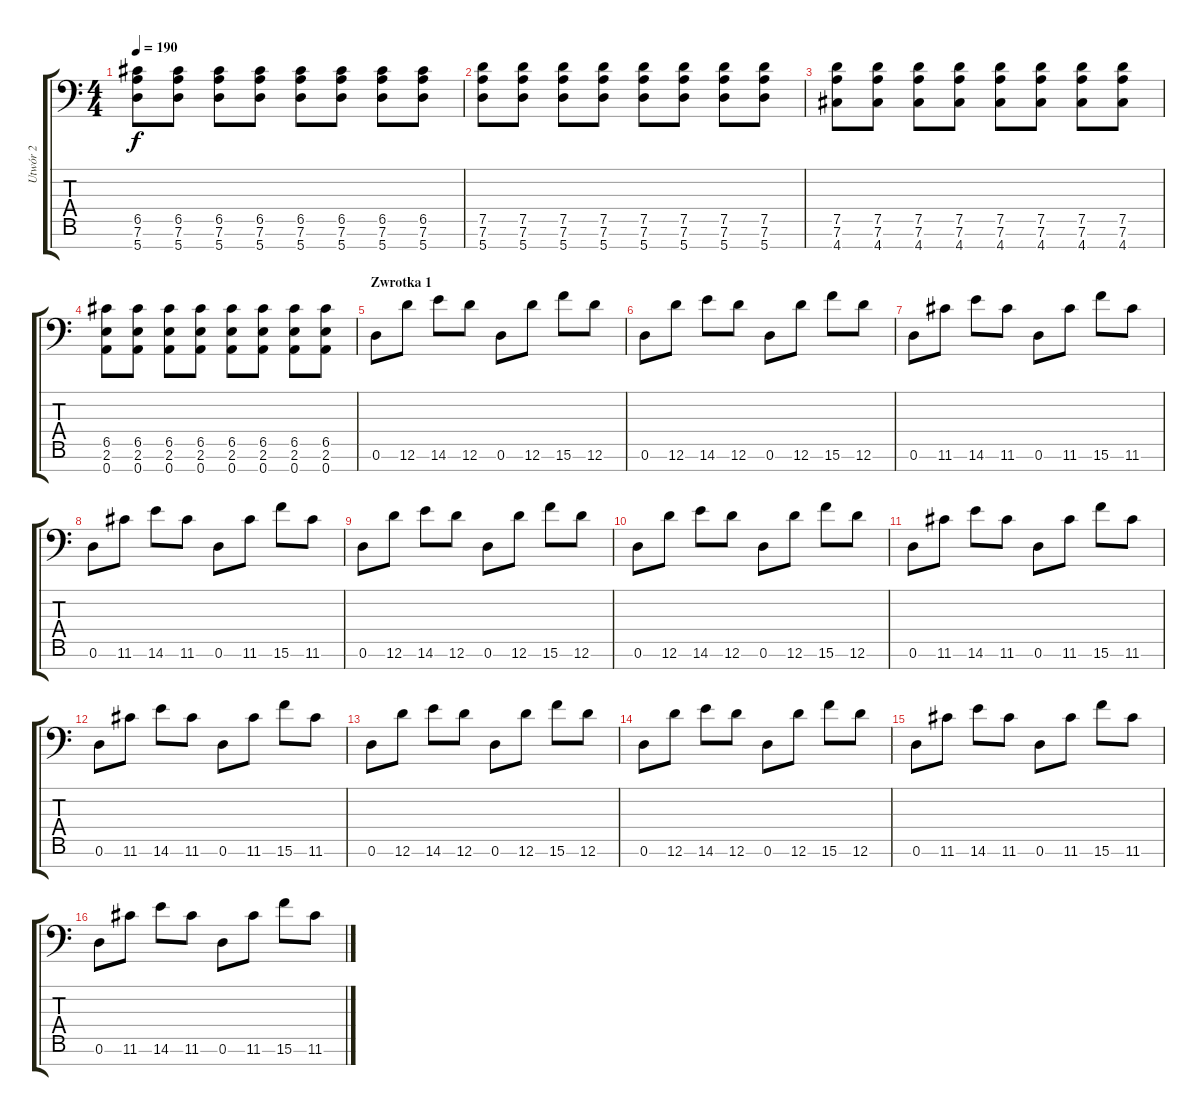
\track ("Utwór 2" "Utwór 2") {instrument distortionguitar}
\staff {score tabs}
\tuning (D4 A3 F3 C3 G2 D2 A1) {hide}
\ts (4 4)
\tempo 190
\clef f4
\ks c
(6.5 7.6 5.7).8{dy f} (6.5 7.6 5.7).8 (6.5 7.6 5.7).8 (6.5 7.6 5.7).8 (6.5 7.6 5.7).8 (6.5 7.6 5.7).8 (6.5 7.6 5.7).8 (6.5 7.6 5.7).8 |
(7.5 7.6 5.7).8 (7.5 7.6 5.7).8 (7.5 7.6 5.7).8 (7.5 7.6 5.7).8 (7.5 7.6 5.7).8 (7.5 7.6 5.7).8 (7.5 7.6 5.7).8 (7.5 7.6 5.7).8 |
(7.5 7.6 4.7).8 (7.5 7.6 4.7).8 (7.5 7.6 4.7).8 (7.5 7.6 4.7).8 (7.5 7.6 4.7).8 (7.5 7.6 4.7).8 (7.5 7.6 4.7).8 (7.5 7.6 4.7).8 |
(6.5 2.6 0.7).8 (6.5 2.6 0.7).8 (6.5 2.6 0.7).8 (6.5 2.6 0.7).8 (6.5 2.6 0.7).8 (6.5 2.6 0.7).8 (6.5 2.6 0.7).8 (6.5 2.6 0.7).8 |
\section ("" "Zwrotka 1")
0.6.8 12.6.8 14.6.8 12.6.8 0.6.8 12.6.8 15.6.8 12.6.8 |
0.6.8 12.6.8 14.6.8 12.6.8 0.6.8 12.6.8 15.6.8 12.6.8 |
0.6.8 11.6.8 14.6.8 11.6.8 0.6.8 11.6.8 15.6.8 11.6.8 |
0.6.8 11.6.8 14.6.8 11.6.8 0.6.8 11.6.8 15.6.8 11.6.8 |
0.6.8 12.6.8 14.6.8 12.6.8 0.6.8 12.6.8 15.6.8 12.6.8 |
0.6.8 12.6.8 14.6.8 12.6.8 0.6.8 12.6.8 15.6.8 12.6.8 |
0.6.8 11.6.8 14.6.8 11.6.8 0.6.8 11.6.8 15.6.8 11.6.8 |
0.6.8 11.6.8 14.6.8 11.6.8 0.6.8 11.6.8 15.6.8 11.6.8 |
0.6.8 12.6.8 14.6.8 12.6.8 0.6.8 12.6.8 15.6.8 12.6.8 |
0.6.8 12.6.8 14.6.8 12.6.8 0.6.8 12.6.8 15.6.8 12.6.8 |
0.6.8 11.6.8 14.6.8 11.6.8 0.6.8 11.6.8 15.6.8 11.6.8 |
0.6.8 11.6.8 14.6.8 11.6.8 0.6.8 11.6.8 15.6.8 11.6.8
